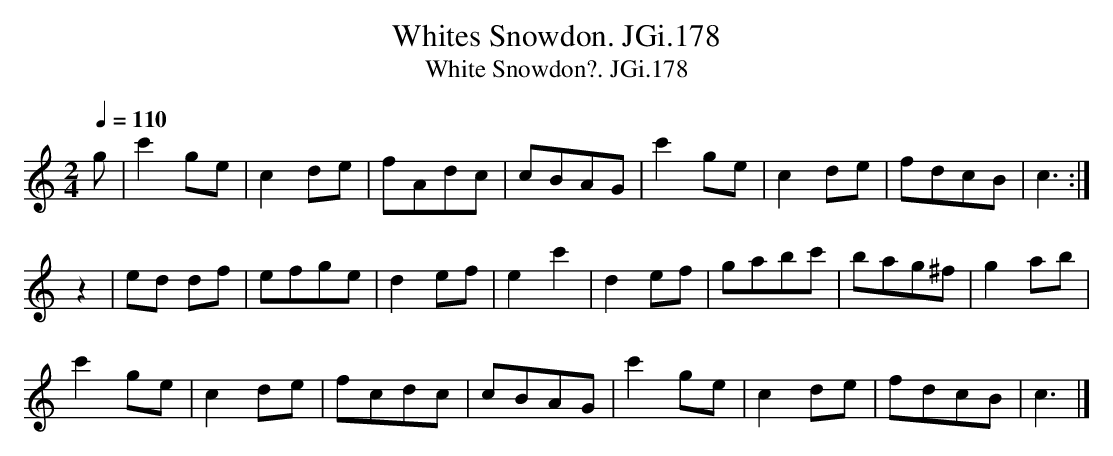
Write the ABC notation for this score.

X:1
T:Whites Snowdon. JGi.178
T:White Snowdon?. JGi.178
M:2/4
L:1/8
Q:1/4=110
K:C
g|c'2ge|c2de|fAdc|cBAG|c'2ge|c2de|fdcB|c3:|
z2|ed df|efge|d2ef|e2c'2|d2ef|gabc'|bag^f|g2ab|
c'2ge|c2de|fcdc|cBAG|c'2ge|c2de|fdcB|c3|]
